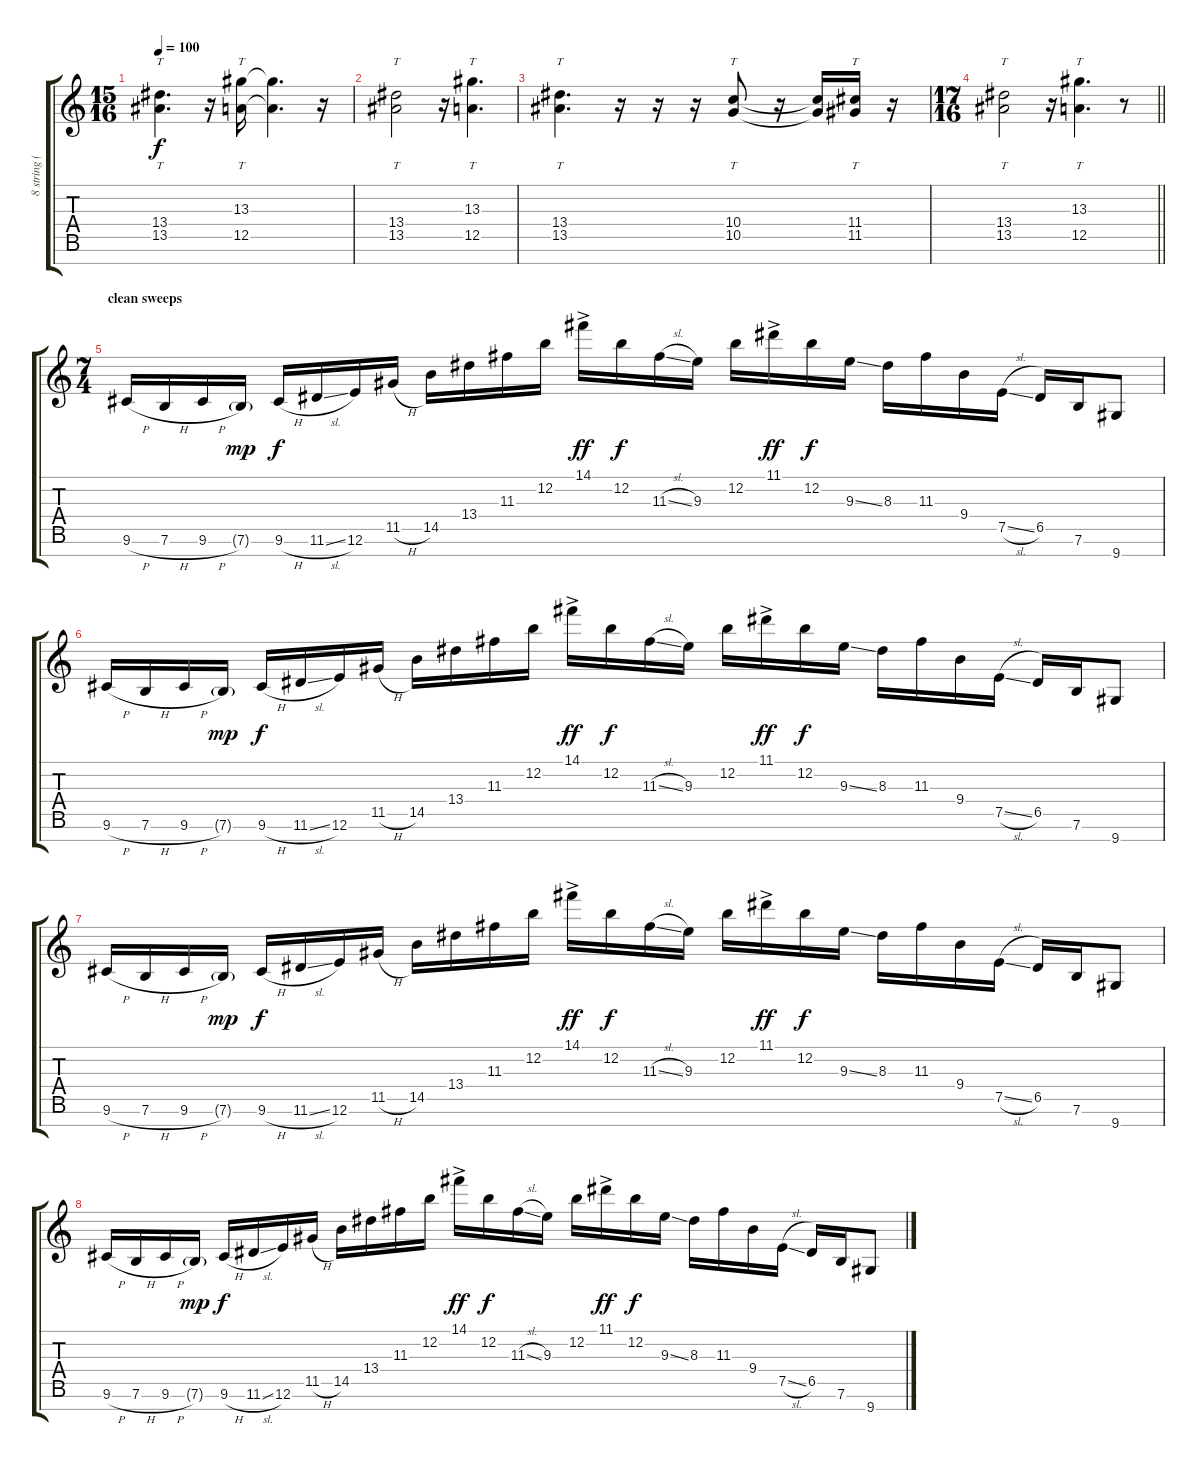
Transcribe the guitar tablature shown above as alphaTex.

\track ("8 string (high 7)" "8 string (") {instrument acousticguitarsteel}
\staff {score tabs}
\tuning (E4 B3 G3 D3 A2 E2 B1) {hide}
\ts (15 16)
\tempo 100
\clef g2
\ks c
(13.4 13.5).4{tt d dy f} r.16 (13.3 12.5).16{tt} (13.3{t} 12.5{t}).4{d} r.16 |
(13.4 13.5).2{tt} r.16 (13.3 12.5).4{tt d} |
(13.4 13.5).4{tt d} r.16 r.16 r.16 (10.4 10.5).8{tt} r.16 (10.4{t} 10.5{t}).16 (11.4 11.5).16{tt} r.16 |
\ts (17 16)
\barLineRight lightlight
(13.4 13.5).2{tt} r.16 (13.3 12.5).4{tt d} r.8 |
\ts (7 4)
\section ("" "clean sweeps ")
9.6{h}.16 7.6{h}.16 9.6{h}.16 7.6{g}.16{dy mp} 9.6{h}.16{dy f} 11.6{sl}.16 12.6.16 11.5{h}.16 14.5.16 13.4.16 11.3.16 12.2.16 14.1{ac}.16{dy ff} 12.2.16{dy f} 11.3{sl}.16 9.3.16 12.2.16 11.1{ac}.16{dy ff} 12.2.16{dy f} 9.3{ss}.16 8.3.16 11.3.16 9.4.16 7.5{sl}.16 6.5.16 7.6.16 9.7.8 |
9.6{h}.16 7.6{h}.16 9.6{h}.16 7.6{g}.16{dy mp} 9.6{h}.16{dy f} 11.6{sl}.16 12.6.16 11.5{h}.16 14.5.16 13.4.16 11.3.16 12.2.16 14.1{ac}.16{dy ff} 12.2.16{dy f} 11.3{sl}.16 9.3.16 12.2.16 11.1{ac}.16{dy ff} 12.2.16{dy f} 9.3{ss}.16 8.3.16 11.3.16 9.4.16 7.5{sl}.16 6.5.16 7.6.16 9.7.8 |
9.6{h}.16 7.6{h}.16 9.6{h}.16 7.6{g}.16{dy mp} 9.6{h}.16{dy f} 11.6{sl}.16 12.6.16 11.5{h}.16 14.5.16 13.4.16 11.3.16 12.2.16 14.1{ac}.16{dy ff} 12.2.16{dy f} 11.3{sl}.16 9.3.16 12.2.16 11.1{ac}.16{dy ff} 12.2.16{dy f} 9.3{ss}.16 8.3.16 11.3.16 9.4.16 7.5{sl}.16 6.5.16 7.6.16 9.7.8 |
9.6{h}.16 7.6{h}.16 9.6{h}.16 7.6{g}.16{dy mp} 9.6{h}.16{dy f} 11.6{sl}.16 12.6.16 11.5{h}.16 14.5.16 13.4.16 11.3.16 12.2.16 14.1{ac}.16{dy ff} 12.2.16{dy f} 11.3{sl}.16 9.3.16 12.2.16 11.1{ac}.16{dy ff} 12.2.16{dy f} 9.3{ss}.16 8.3.16 11.3.16 9.4.16 7.5{sl}.16 6.5.16 7.6.16 9.7.8
